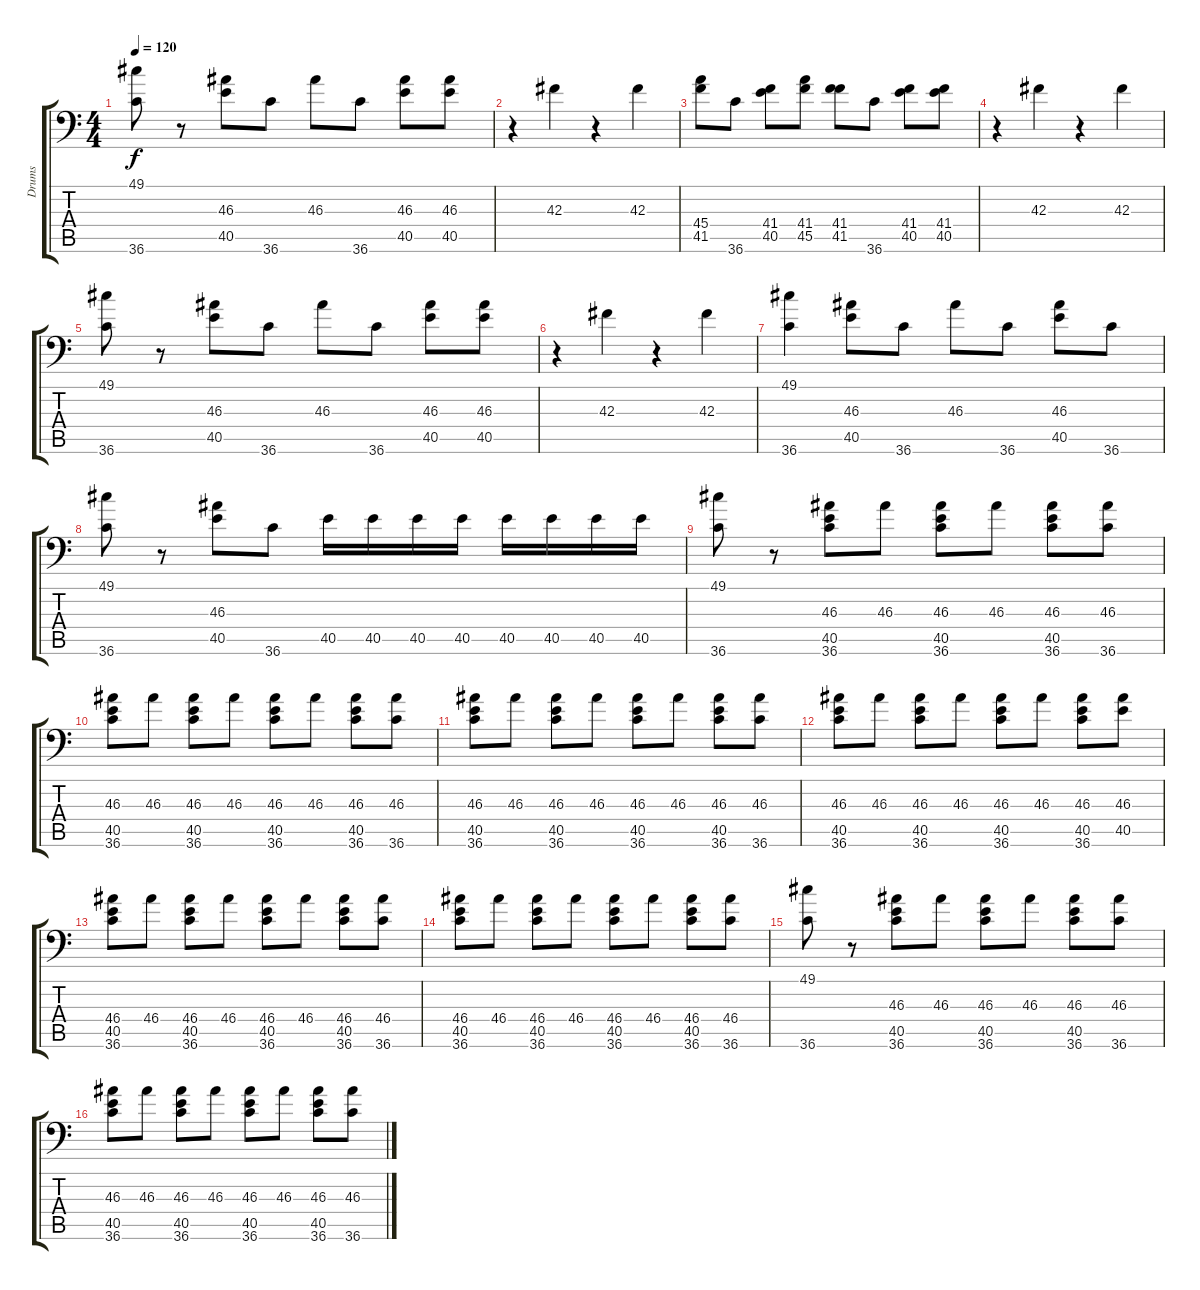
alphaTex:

\track ("Drums" "Drums") {instrument acousticgrandpiano}
\staff {score tabs}
\tuning (C-1 C-1 C-1 C-1 C-1 C-1) {hide}
\ts (4 4)
\tempo 120
\clef f4
\ks c
(49.1 36.6).8{dy f} r.8 (46.3 40.5).8 36.6.8 46.3.8 36.6.8 (46.3 40.5).8 (46.3 40.5).8 |
r.4 42.3.4 r.4 42.3.4 |
(45.4 41.5).8 36.6.8 (41.4 40.5).8 (41.4 45.5).8 (41.4 41.5).8 36.6.8 (41.4 40.5).8 (41.4 40.5).8 |
r.4 42.3.4 r.4 42.3.4 |
(49.1 36.6).8 r.8 (46.3 40.5).8 36.6.8 46.3.8 36.6.8 (46.3 40.5).8 (46.3 40.5).8 |
r.4 42.3.4 r.4 42.3.4 |
(49.1 36.6).4 (46.3 40.5).8 36.6.8 46.3.8 36.6.8 (46.3 40.5).8 36.6.8 |
(49.1 36.6).8 r.8 (46.3 40.5).8 36.6.8 40.5.16 40.5.16 40.5.16 40.5.16 40.5.16 40.5.16 40.5.16 40.5.16 |
(49.1 36.6).8 r.8 (46.3 40.5 36.6).8 46.3.8 (46.3 40.5 36.6).8 46.3.8 (46.3 40.5 36.6).8 (46.3 36.6).8 |
(46.3 40.5 36.6).8 46.3.8 (46.3 40.5 36.6).8 46.3.8 (46.3 40.5 36.6).8 46.3.8 (46.3 40.5 36.6).8 (46.3 36.6).8 |
(46.3 40.5 36.6).8 46.3.8 (46.3 40.5 36.6).8 46.3.8 (46.3 40.5 36.6).8 46.3.8 (46.3 40.5 36.6).8 (46.3 36.6).8 |
(46.3 40.5 36.6).8 46.3.8 (46.3 40.5 36.6).8 46.3.8 (46.3 40.5 36.6).8 46.3.8 (46.3 40.5 36.6).8 (46.3 40.5).8 |
(46.4 40.5 36.6).8 46.4.8 (46.4 40.5 36.6).8 46.4.8 (46.4 40.5 36.6).8 46.4.8 (46.4 40.5 36.6).8 (46.4 36.6).8 |
(46.4 40.5 36.6).8 46.4.8 (46.4 40.5 36.6).8 46.4.8 (46.4 40.5 36.6).8 46.4.8 (46.4 40.5 36.6).8 (46.4 36.6).8 |
(49.1 36.6).8 r.8 (46.3 40.5 36.6).8 46.3.8 (46.3 40.5 36.6).8 46.3.8 (46.3 40.5 36.6).8 (46.3 36.6).8 |
(46.3 40.5 36.6).8 46.3.8 (46.3 40.5 36.6).8 46.3.8 (46.3 40.5 36.6).8 46.3.8 (46.3 40.5 36.6).8 (46.3 36.6).8
